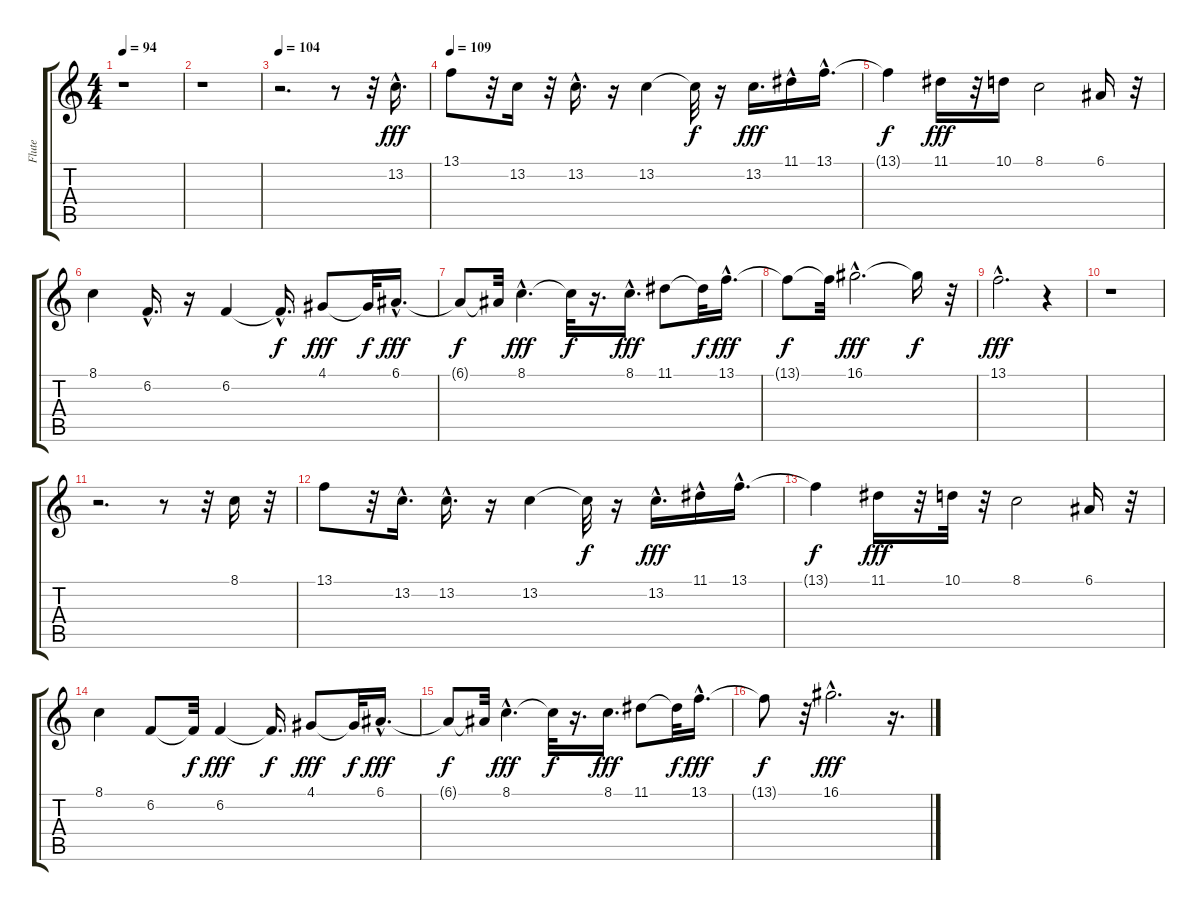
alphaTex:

\track ("Flute           " "Flute     ") {instrument clarinet}
\staff {score tabs}
\tuning (E4 B3 G3 D3 A2 E2) {hide}
\ts (4 4)
\tempo 94
\clef g2
\ks c
r.1{dy fff instrument clarinet} |
r.1 |
\tempo 104
r.2{d} r.8 r.32 13.2{hac}.16{d} |
\tempo 109
13.1.8 r.32 13.2.16 r.32 13.2{hac}.16{d} r.16 13.2.4 13.2{t}.32{dy f} r.16 13.2.16{d dy fff} 11.1{hac}.16 13.1{hac}.16{d} |
13.1{t}.4{dy f} 11.1.16{dy fff} r.32 10.1.16 8.1.2 6.1.16 r.32 |
8.1.4 6.2{hac}.16{d} r.16 6.2.4 6.2{hac t}.16{d dy f} 4.1.8{dy fff} 4.1{t}.32{dy f} 6.1{hac}.16{d dy fff} |
6.1{t}.8{dy f} 6.1{t}.32 8.1{hac}.4{d dy fff} 8.1{t}.32{dy f} r.16{d} 8.1{hac}.16{d dy fff} 11.1.8 11.1{t}.32{dy f} 13.1{hac}.16{d dy fff} |
13.1{t}.8{dy f} 13.1{t}.32 16.1{hac}.2{d dy fff} 16.1{t}.16{dy f} r.32 |
13.1{hac}.2{d dy fff} r.4 |
r.1 |
r.2{d} r.8 r.32 8.1.16 r.32 |
13.1.8 r.32 13.2{hac}.16{d} 13.2{hac}.16{d} r.16 13.2.4 13.2{t}.32{dy f} r.16 13.2{hac}.16{d dy fff} 11.1{hac}.16 13.1{hac}.16{d} |
13.1{t}.4{dy f} 11.1.16{dy fff} r.32 10.1.32 r.32 8.1.2 6.1.16 r.32 |
8.1.4 6.2.8 6.2{t}.32{dy f} 6.2.4{dy fff} 6.2{t}.16{d dy f} 4.1.8{dy fff} 4.1{t}.32{dy f} 6.1{hac}.16{d dy fff} |
6.1{t}.8{dy f} 6.1{t}.32 8.1{hac}.4{d dy fff} 8.1{t}.32{dy f} r.16{d} 8.1.16{d dy fff} 11.1.8 11.1{t}.32{dy f} 13.1{hac}.16{d dy fff} |
13.1{t}.8{dy f} r.32 16.1{hac}.2{d dy fff} r.16{d}
